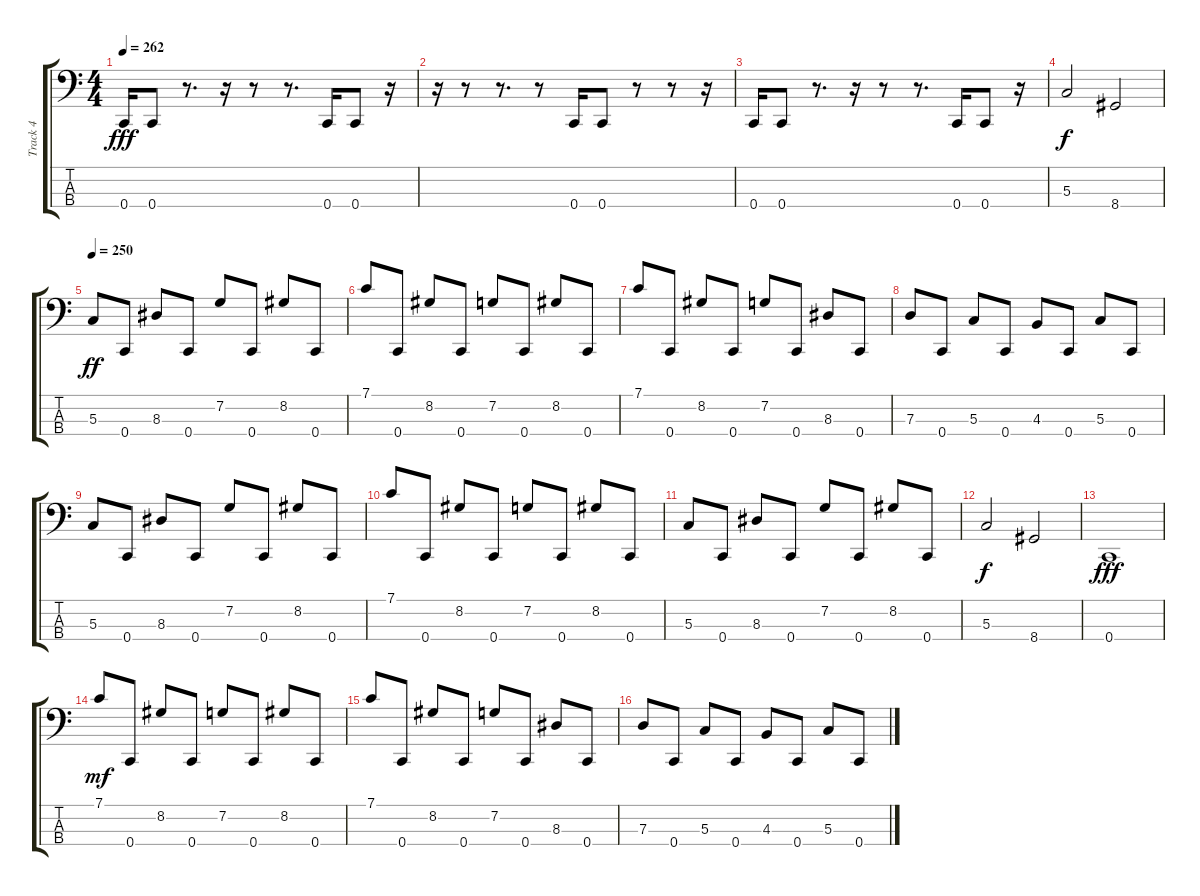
\track ("Track 4" "Track 4") {instrument electricbasspick}
\staff {score tabs}
\tuning (F2 C2 G1 C1) {hide}
\ts (4 4)
\tempo 262
\clef f4
\ks c
0.4.16{dy fff} 0.4.8 r.8{d} r.16 r.8 r.8{d} 0.4.16 0.4.8 r.16 |
r.16 r.8 r.8{d} r.8 0.4.16 0.4.8 r.8 r.8 r.16 |
0.4.16 0.4.8 r.8{d} r.16 r.8 r.8{d} 0.4.16 0.4.8 r.16 |
5.3.2{dy f} 8.4.2 |
\tempo 250
5.3.8{dy ff} 0.4.8 8.3.8 0.4.8 7.2.8 0.4.8 8.2.8 0.4.8 |
7.1.8 0.4.8 8.2.8 0.4.8 7.2.8 0.4.8 8.2.8 0.4.8 |
7.1.8 0.4.8 8.2.8 0.4.8 7.2.8 0.4.8 8.3.8 0.4.8 |
7.3.8 0.4.8 5.3.8 0.4.8 4.3.8 0.4.8 5.3.8 0.4.8 |
5.3.8 0.4.8 8.3.8 0.4.8 7.2.8 0.4.8 8.2.8 0.4.8 |
7.1.8 0.4.8 8.2.8 0.4.8 7.2.8 0.4.8 8.2.8 0.4.8 |
5.3.8 0.4.8 8.3.8 0.4.8 7.2.8 0.4.8 8.2.8 0.4.8 |
5.3.2{dy f} 8.4.2 |
0.4.1{dy fff volume 16 instrument synthbass2} |
7.1.8{dy mf volume 11 instrument electricbasspick} 0.4.8 8.2.8 0.4.8 7.2.8 0.4.8 8.2.8 0.4.8 |
7.1.8 0.4.8 8.2.8 0.4.8 7.2.8 0.4.8 8.3.8 0.4.8 |
7.3.8 0.4.8 5.3.8 0.4.8 4.3.8 0.4.8 5.3.8 0.4.8
